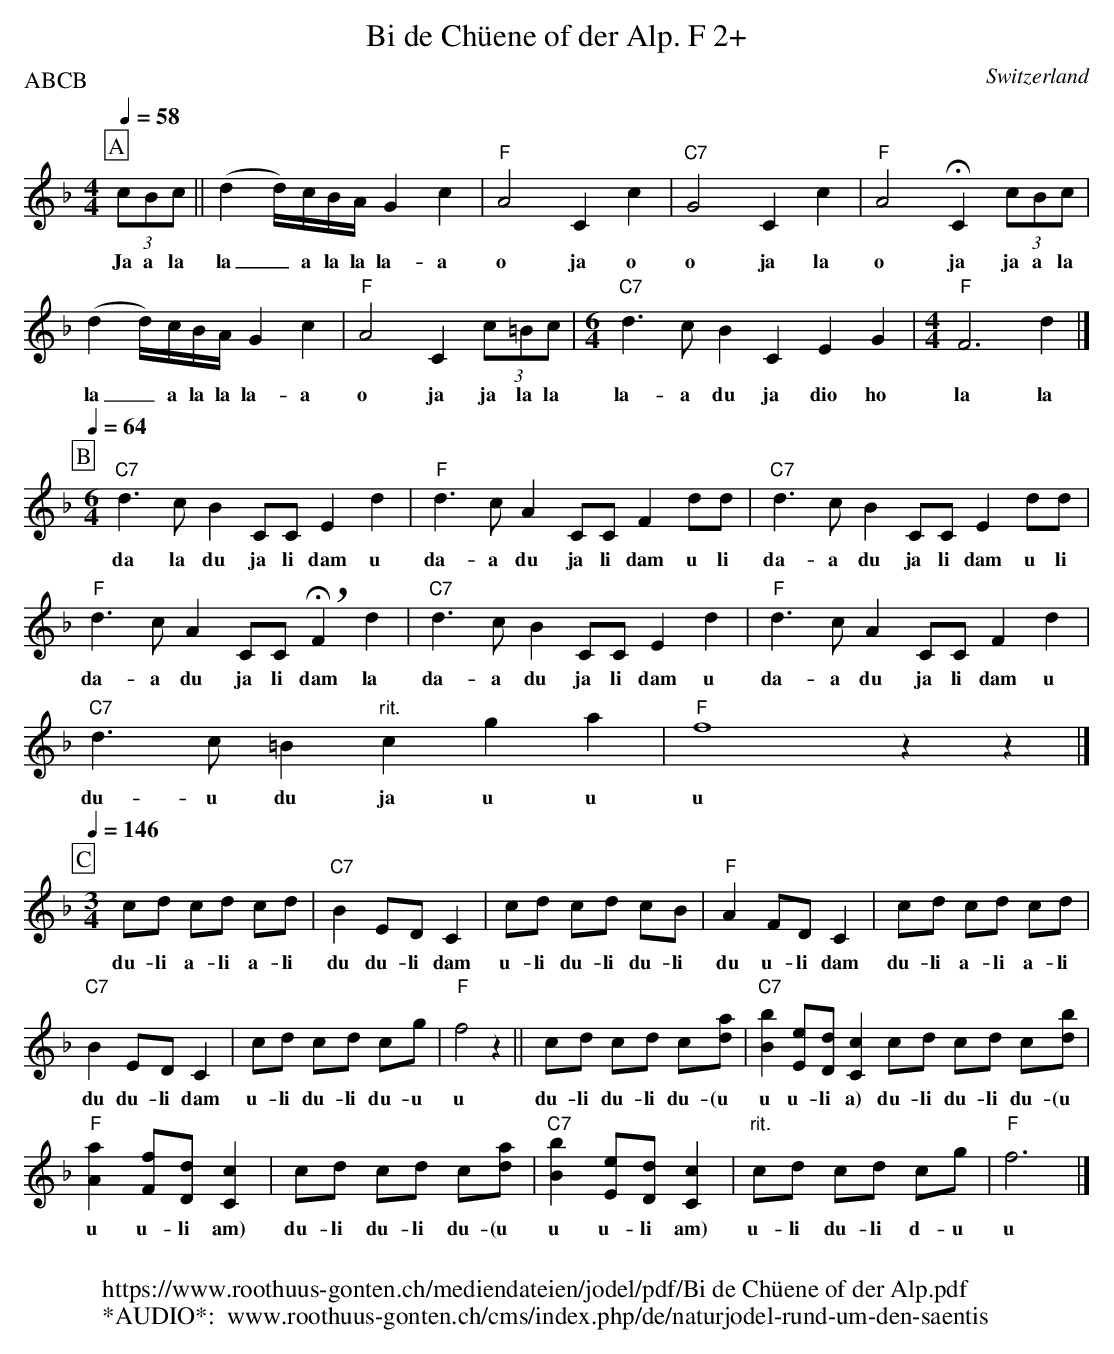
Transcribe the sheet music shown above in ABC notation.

X:1
T:Bi de Chüene of der Alp. F 2+
P:ABCB
Q:1/4=58
M:6/4
L:1/8
O:Switzerland
K:F major
[P:A] [M:4/4] (3cBc || (d2d/2)c/2B/2A/2 G2c2 | "F"A4C2c2 | "C7"G4C2c2 | "F"A4 !fermata!C2 (3cBc |
w:Ja a la  la_a la la la-a  o ja o  o ja la  o ja ja a la
(d2d/2)c/2B/2A/2 G2c2 | "F"A4C2 (3c=Bc | [M:6/4] "C7"d3cB2C2E2G2 | [M:4/4] "F"F6d2 |]
w:la_a la la la-a  o ja ja la la    la-a du ja dio ho  la la
P:B
Q:1/4=64
L:1/4
[M:6/4] "C7"d>c B C/2C/2 Ed | "F"d>cA C/2C/2F d/2d/2 | "C7"d>cB C/2C/2E d/2d/2 |
w:da la du ja li dam u  da-a du ja li dam  u li da-a du ja li dam u li
"F"d>cAC/2C/2 !breath! !fermata!F d | "C7"d>cB C/2C/2Ed | "F"d>cA C/2C/2 Fd |
w:da-a du ja li dam la  da-a du ja li dam u  da-a du ja li dam u
"C7"d>c=B "rit."c ga | "F"f4zz |]
w:du-u du ja u u  u
P:C
Q:1/4=146
L:1/8
[M:3/4] cd cd cd | "C7"B2EDC2 | cd cd cB | "F"A2 FD C2 | cd cd cd |
w:du-li a-li a-li  du du-li dam  u-li du-li du-li  du u-li dam  du-li a-li a-li
"C7"B2ED C2 | cd cd cg | "F"f4z2 || cd cd c[da] | "C7"[Bb]2 [Ee][Dd] [Cc]2 cd cd c[db] |
w:du du-li dam  u-li du-li du-u  u  du-li du-li du-(u  u u-li a)  du-li du-li du-(u
"F"[Aa]2 [Ff][Dd] [Cc]2 | cd cd c[da] | "C7"[Bb]2 [Ee][Dd] [Cc]2 | "rit."cd cd cg | "F"f6 |]
w:u u-li am)  du-li du-li du-(u  u u-li am)  u-li du-li d-u  u
W:
W:https://www.roothuus-gonten.ch/mediendateien/jodel/pdf/Bi de Chüene of der Alp.pdf
W:*AUDIO*:  www.roothuus-gonten.ch/cms/index.php/de/naturjodel-rund-um-den-saentis
